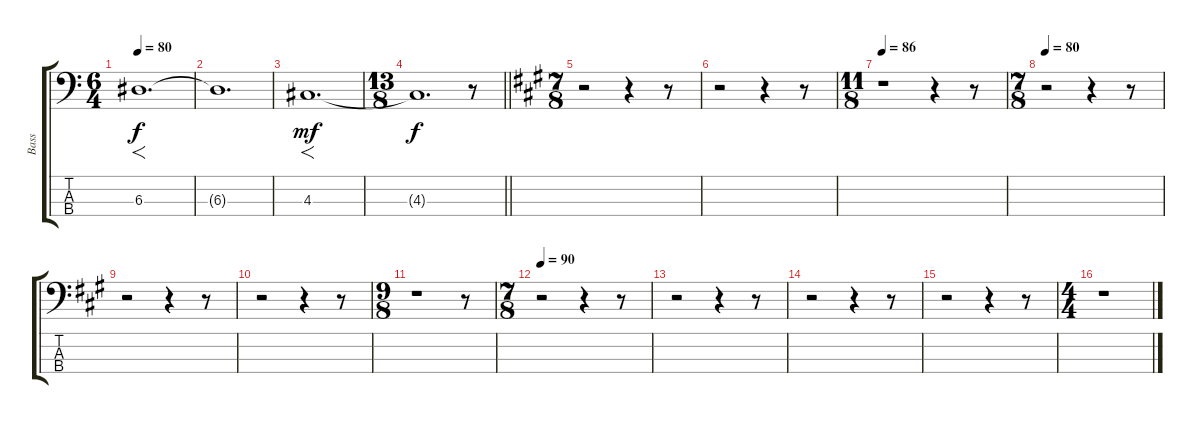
\track ("Bass" "Bass") {instrument electricbassfinger}
\staff {score tabs}
\tuning (G2 D2 A1 E1) {hide}
\ts (6 4)
\tempo 80
\clef f4
\ks aminor
6.3.1{f d dy f} |
6.3{t}.1{d} |
4.3.1{f d dy mf} |
\ts (13 8)
\barLineRight lightlight
4.3{t}.1{d dy f} r.8 |
\ts (7 8)
\section ("" "")
\ks f#minor
r.2 r.4 r.8 |
r.2 r.4 r.8 |
\ts (11 8)
\tempo 86
r.1 r.4 r.8 |
\ts (7 8)
\tempo 80
r.2 r.4 r.8 |
r.2 r.4 r.8 |
r.2 r.4 r.8 |
\ts (9 8)
r.1 r.8 |
\ts (7 8)
\tempo 90
r.2 r.4 r.8 |
r.2 r.4 r.8 |
r.2 r.4 r.8 |
r.2 r.4 r.8 |
\ts (4 4)
r.1
